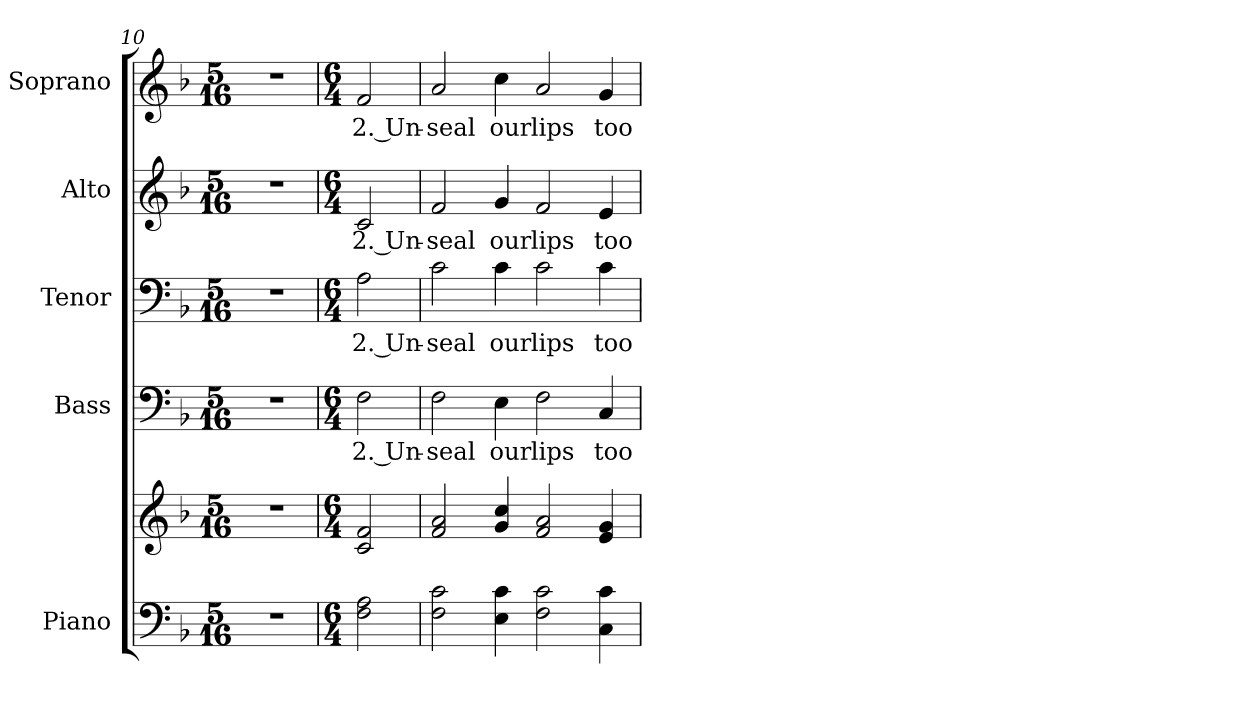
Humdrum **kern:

**kern	**kern	**kern	**text	**kern	**text	**kern	**text	**kern	**text
*part5	*part5	*part4	*part4	*part3	*part3	*part2	*part2	*part1	*part1
*staff6	*staff5	*staff4	*staff4	*staff3	*staff3	*staff2	*staff2	*staff1	*staff1
*I"Piano	*	*I"Bass	*	*I"Tenor	*	*I"Alto	*	*I"Soprano	*
*I'Pno.	*	*I'B.	*	*I'T.	*	*I'A.	*	*I'S.	*
*clefF4	*clefG2	*clefF4	*	*clefF4	*	*clefG2	*	*clefG2	*
*k[b-]	*k[b-]	*k[b-]	*	*k[b-]	*	*k[b-]	*	*k[b-]	*
*F:	*F:	*F:	*	*F:	*	*F:	*	*F:	*
*M5/16	*M5/16	*M5/16	*	*M5/16	*	*M5/16	*	*M5/16	*
=10	=10	=10	=10	=10	=10	=10	=10	=10	=10
!LO:N:vis=1	!LO:N:vis=1	!LO:N:vis=1	!	!LO:N:vis=1	!	!LO:N:vis=1	!	!LO:N:vis=1	!
16%5r	16%5r	16%5r	.	16%5r	.	16%5r	.	16%5r	.
!!LO:PB:g=z
=11	=11	=11	=11	=11	=11	=11	=11	=11	=11
*M6/4	*M6/4	*M6/4	*	*M6/4	*	*M6/4	*	*M6/4	*
!	!	!	!LO:LY:b:color=#000000	!	!	!	!	!	!
!	!	!	!	!	!LO:LY:b:color=#000000	!	!	!	!
!	!	!	!	!	!	!	!LO:LY:b:color=#000000	!	!
!	!	!	!	!	!	!	!	!	!LO:LY:b:color=#000000
2Fi\ 2Ai	2ci/ 2fi	2Fi\	2. Un-	2Ai\	2. Un-	2ci/	2. Un-	2fi/	2. Un-
=12	=12	=12	=12	=12	=12	=12	=12	=12	=12
!	!	!	!LO:LY:b:color=#000000	!	!	!	!	!	!
!	!	!	!	!	!LO:LY:b:color=#000000	!	!	!	!
!	!	!	!	!	!	!	!LO:LY:b:color=#000000	!	!
!	!	!	!	!	!	!	!	!	!LO:LY:b:color=#000000
2Fi\ 2ci	2fi/ 2ai	2Fi\	-seal	2ci\	-seal	2fi/	-seal	2ai/	-seal
!	!	!	!LO:LY:b:color=#000000	!	!	!	!	!	!
!	!	!	!	!	!LO:LY:b:color=#000000	!	!	!	!
!	!	!	!	!	!	!	!LO:LY:b:color=#000000	!	!
!	!	!	!	!	!	!	!	!	!LO:LY:b:color=#000000
4Ei\ 4ci	4gi/ 4cci	4Ei\	our	4ci\	our	4gi/	our	4cci\	our
!	!	!	!LO:LY:b:color=#000000	!	!	!	!	!	!
!	!	!	!	!	!LO:LY:b:color=#000000	!	!	!	!
!	!	!	!	!	!	!	!LO:LY:b:color=#000000	!	!
!	!	!	!	!	!	!	!	!	!LO:LY:b:color=#000000
2Fi\ 2ci	2fi/ 2ai	2Fi\	lips	2ci\	lips	2fi/	lips	2ai/	lips
!	!	!	!LO:LY:b:color=#000000	!	!	!	!	!	!
!	!	!	!	!	!LO:LY:b:color=#000000	!	!	!	!
!	!	!	!	!	!	!	!LO:LY:b:color=#000000	!	!
!	!	!	!	!	!	!	!	!	!LO:LY:b:color=#000000
4Ci\ 4ci	4ei/ 4gi	4Ci/	too	4ci\	too	4ei/	too	4gi/	too
=	=	=	=	=	=	=	=	=	=
*-	*-	*-	*-	*-	*-	*-	*-	*-	*-
